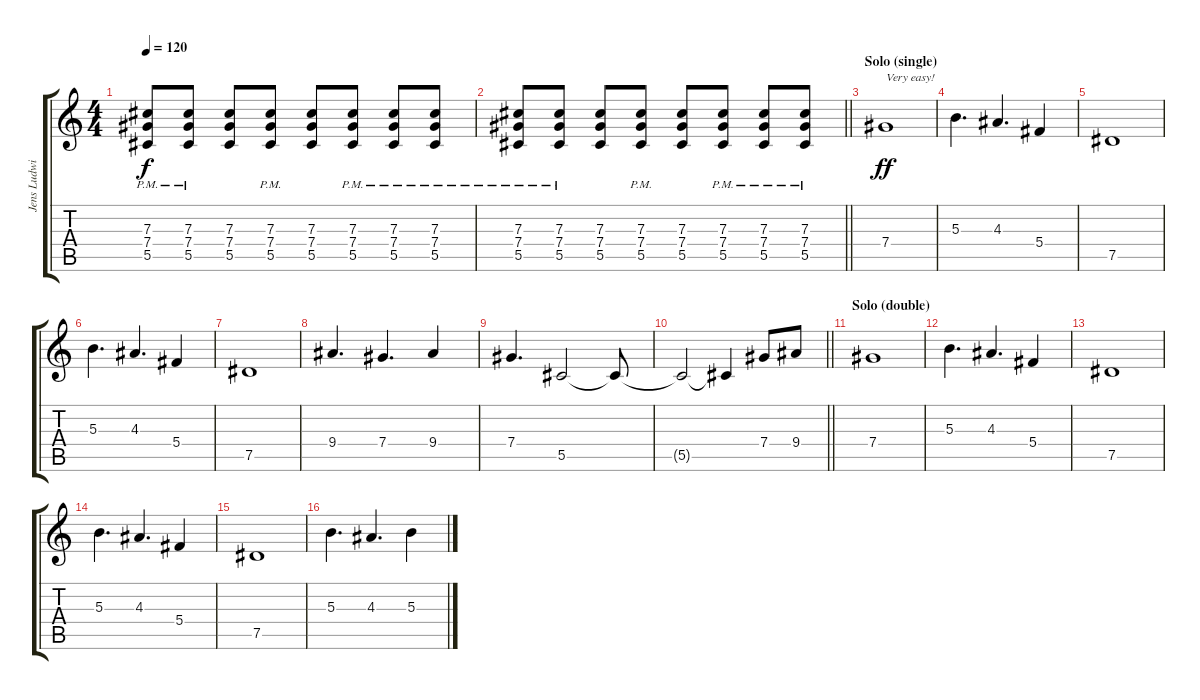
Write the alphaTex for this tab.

\track ("Jens Ludwig (Lead Guitar)" "Jens Ludwi") {instrument overdrivenguitar}
\staff {score tabs}
\tuning (Eb4 Bb3 Gb3 Db3 Ab2 Eb2) {hide}
\ts (4 4)
\tempo 120
\clef g2
\ks c
(7.3{pm} 7.4{pm} 5.5{pm}).8{dy f} (7.3{pm} 7.4{pm} 5.5{pm}).8 (7.3 7.4 5.5).8 (7.3{pm} 7.4{pm} 5.5{pm}).8 (7.3 7.4 5.5).8 (7.3 7.4{pm} 5.5{pm}).8 (7.3{pm} 7.4{pm} 5.5{pm}).8 (7.3{pm} 7.4{pm} 5.5{pm}).8 |
\barLineRight lightlight
(7.3{pm} 7.4{pm} 5.5{pm}).8 (7.3{pm} 7.4{pm} 5.5{pm}).8 (7.3 7.4 5.5).8 (7.3{pm} 7.4{pm} 5.5{pm}).8 (7.3 7.4 5.5).8 (7.3 7.4{pm} 5.5{pm}).8 (7.3{pm} 7.4{pm} 5.5{pm}).8 (7.3{pm} 7.4{pm} 5.5{pm}).8 |
\section ("" "Solo (single)")
7.4.1{txt "Very easy!" dy ff} |
5.3.4{d} 4.3.4{d} 5.4.4 |
7.5.1 |
5.3.4{d} 4.3.4{d} 5.4.4 |
7.5.1 |
9.4.4{d} 7.4.4{d} 9.4.4 |
7.4.4{d} 5.5.2 5.5{t}.8 |
\barLineRight lightlight
5.5{t}.2 5.5{t}.4 7.4.8 9.4.8 |
\section ("" "Solo (double)")
7.4.1 |
5.3.4{d} 4.3.4{d} 5.4.4 |
7.5.1 |
5.3.4{d} 4.3.4{d} 5.4.4 |
7.5.1 |
5.3.4{d} 4.3.4{d} 5.3.4
